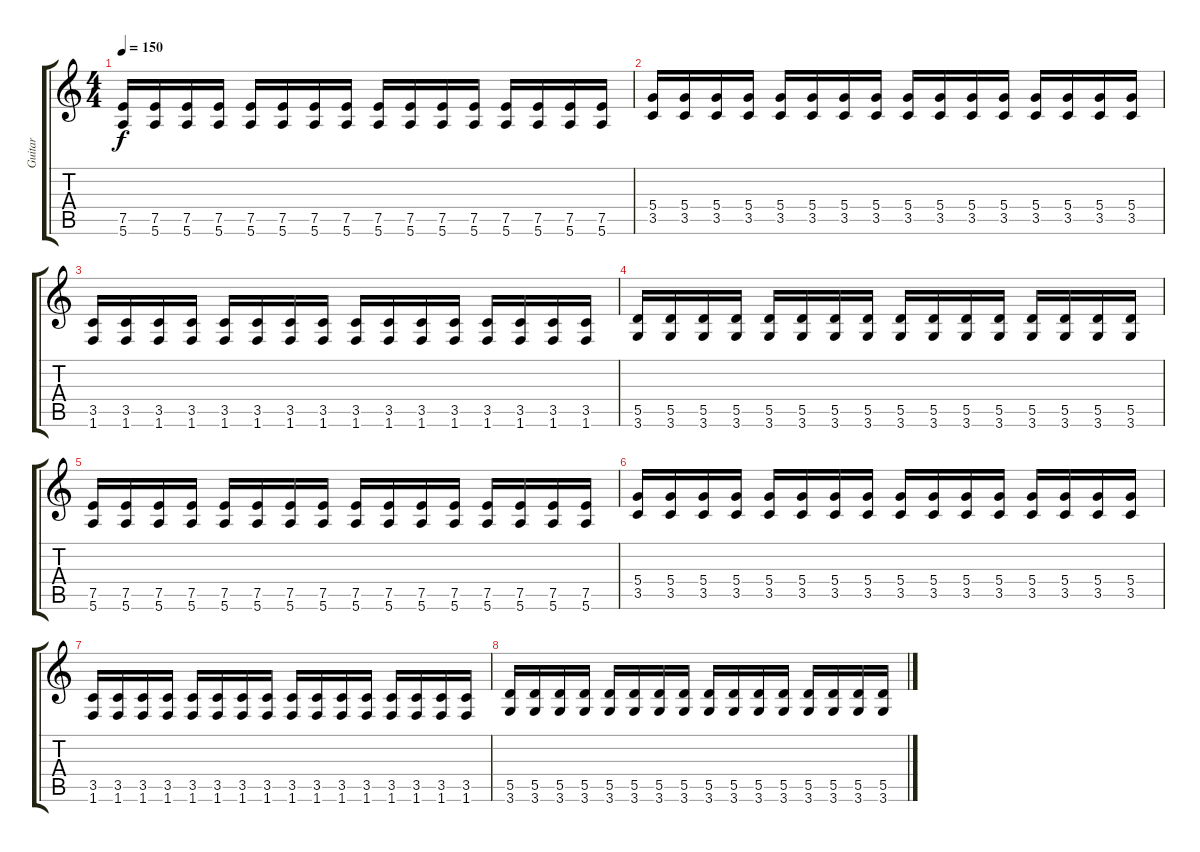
\track ("Guitar" "Guitar") {instrument distortionguitar}
\staff {score tabs}
\tuning (E4 B3 G3 D3 A2 E2) {hide}
\ts (4 4)
\tempo 150
\clef g2
\ks c
(7.5 5.6).16{dy f volume 16} (7.5 5.6).16 (7.5 5.6).16 (7.5 5.6).16 (7.5 5.6).16 (7.5 5.6).16 (7.5 5.6).16 (7.5 5.6).16 (7.5 5.6).16 (7.5 5.6).16 (7.5 5.6).16 (7.5 5.6).16 (7.5 5.6).16 (7.5 5.6).16 (7.5 5.6).16 (7.5 5.6).16 |
(5.4 3.5).16 (5.4 3.5).16 (5.4 3.5).16 (5.4 3.5).16 (5.4 3.5).16 (5.4 3.5).16 (5.4 3.5).16 (5.4 3.5).16 (5.4 3.5).16 (5.4 3.5).16 (5.4 3.5).16 (5.4 3.5).16 (5.4 3.5).16 (5.4 3.5).16 (5.4 3.5).16 (5.4 3.5).16 |
(3.5 1.6).16 (3.5 1.6).16 (3.5 1.6).16 (3.5 1.6).16 (3.5 1.6).16 (3.5 1.6).16 (3.5 1.6).16 (3.5 1.6).16 (3.5 1.6).16 (3.5 1.6).16 (3.5 1.6).16 (3.5 1.6).16 (3.5 1.6).16 (3.5 1.6).16 (3.5 1.6).16 (3.5 1.6).16 |
(5.5 3.6).16 (5.5 3.6).16 (5.5 3.6).16 (5.5 3.6).16 (5.5 3.6).16 (5.5 3.6).16 (5.5 3.6).16 (5.5 3.6).16 (5.5 3.6).16 (5.5 3.6).16 (5.5 3.6).16 (5.5 3.6).16 (5.5 3.6).16 (5.5 3.6).16 (5.5 3.6).16 (5.5 3.6).16 |
(7.5 5.6).16 (7.5 5.6).16 (7.5 5.6).16 (7.5 5.6).16 (7.5 5.6).16 (7.5 5.6).16 (7.5 5.6).16 (7.5 5.6).16 (7.5 5.6).16 (7.5 5.6).16 (7.5 5.6).16 (7.5 5.6).16 (7.5 5.6).16 (7.5 5.6).16 (7.5 5.6).16 (7.5 5.6).16 |
(5.4 3.5).16 (5.4 3.5).16 (5.4 3.5).16 (5.4 3.5).16 (5.4 3.5).16 (5.4 3.5).16 (5.4 3.5).16 (5.4 3.5).16 (5.4 3.5).16 (5.4 3.5).16 (5.4 3.5).16 (5.4 3.5).16 (5.4 3.5).16 (5.4 3.5).16 (5.4 3.5).16 (5.4 3.5).16 |
(3.5 1.6).16 (3.5 1.6).16 (3.5 1.6).16 (3.5 1.6).16 (3.5 1.6).16 (3.5 1.6).16 (3.5 1.6).16 (3.5 1.6).16 (3.5 1.6).16 (3.5 1.6).16 (3.5 1.6).16 (3.5 1.6).16 (3.5 1.6).16 (3.5 1.6).16 (3.5 1.6).16 (3.5 1.6).16 |
(5.5 3.6).16 (5.5 3.6).16 (5.5 3.6).16 (5.5 3.6).16 (5.5 3.6).16 (5.5 3.6).16 (5.5 3.6).16 (5.5 3.6).16 (5.5 3.6).16 (5.5 3.6).16 (5.5 3.6).16 (5.5 3.6).16 (5.5 3.6).16 (5.5 3.6).16 (5.5 3.6).16 (5.5 3.6).16
